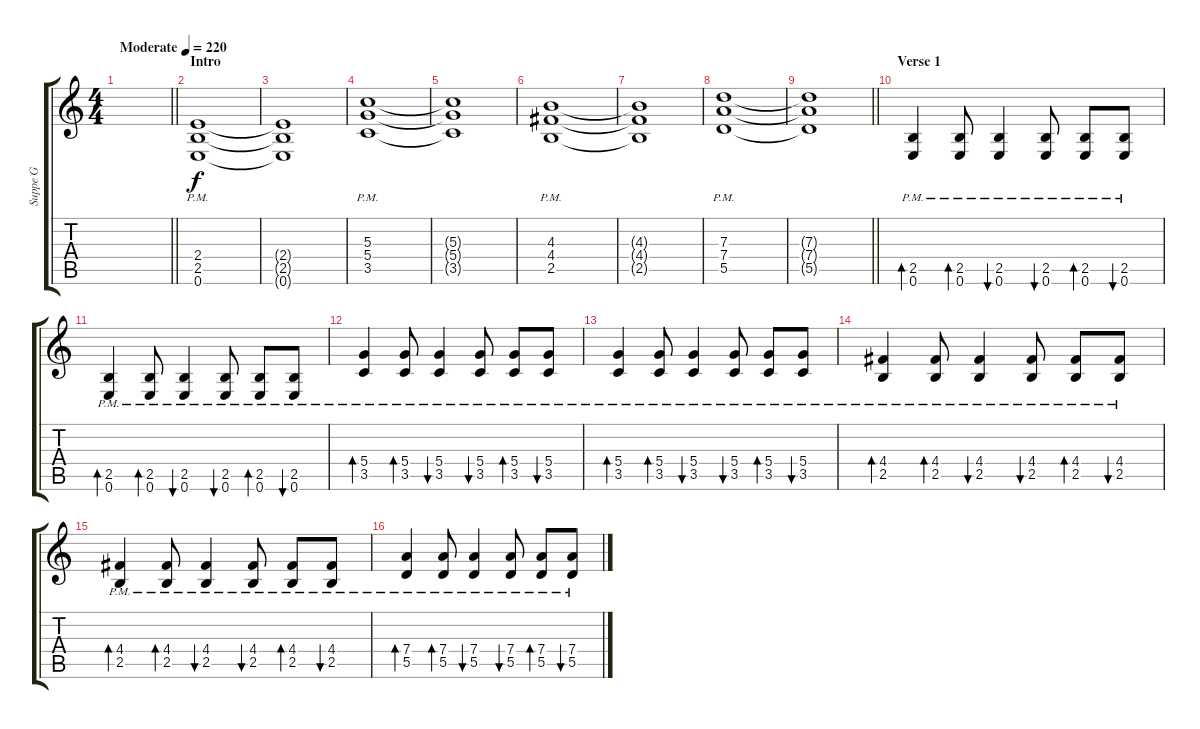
\track ("Suppe G" "Suppe G") {instrument distortionguitar}
\staff {score tabs}
\tuning (E4 B3 G3 D3 A2 E2) {hide}
\ts (4 4)
\tempo (220 "Moderate")
\clef g2
\barLineRight lightlight
\ks c
|
\section ("" "Intro")
(2.4{pm} 2.5{pm} 0.6{pm}).1 |
(2.4{t} 2.5{t} 0.6{t}).1 |
(5.3{pm} 5.4{pm} 3.5{pm}).1 |
(5.3{t} 5.4{t} 3.5{t}).1 |
(4.3{pm} 4.4{pm} 2.5{pm}).1 |
(4.3{t} 4.4{t} 2.5{t}).1 |
(7.3{pm} 7.4{pm} 5.5{pm}).1 |
\barLineRight lightlight
(7.3{t} 7.4{t} 5.5{t}).1 |
\section ("" "Verse 1")
(2.5{pm} 0.6{pm}).4{bd 60} (2.5{pm} 0.6{pm}).8{bd 60} (2.5{pm} 0.6{pm}).4{bu 60} (2.5{pm} 0.6{pm}).8{bu 60} (2.5{pm} 0.6{pm}).8{bd 60} (2.5{pm} 0.6{pm}).8{bu 60} |
(2.5{pm} 0.6{pm}).4{bd 60} (2.5{pm} 0.6{pm}).8{bd 60} (2.5{pm} 0.6{pm}).4{bu 60} (2.5{pm} 0.6{pm}).8{bu 60} (2.5{pm} 0.6{pm}).8{bd 60} (2.5{pm} 0.6{pm}).8{bu 60} |
(5.4{pm} 3.5{pm}).4{bd 60} (5.4{pm} 3.5{pm}).8{bd 60} (5.4{pm} 3.5{pm}).4{bu 60} (5.4{pm} 3.5{pm}).8{bu 60} (5.4{pm} 3.5{pm}).8{bd 60} (5.4{pm} 3.5{pm}).8{bu 60} |
(5.4{pm} 3.5{pm}).4{bd 60} (5.4{pm} 3.5{pm}).8{bd 60} (5.4{pm} 3.5{pm}).4{bu 60} (5.4{pm} 3.5{pm}).8{bu 60} (5.4{pm} 3.5{pm}).8{bd 60} (5.4{pm} 3.5{pm}).8{bu 60} |
(4.4{pm} 2.5{pm}).4{bd 60} (4.4{pm} 2.5{pm}).8{bd 60} (4.4{pm} 2.5{pm}).4{bu 60} (4.4{pm} 2.5{pm}).8{bu 60} (4.4{pm} 2.5{pm}).8{bd 60} (4.4{pm} 2.5{pm}).8{bu 60} |
(4.4{pm} 2.5{pm}).4{bd 60} (4.4{pm} 2.5{pm}).8{bd 60} (4.4{pm} 2.5{pm}).4{bu 60} (4.4{pm} 2.5{pm}).8{bu 60} (4.4{pm} 2.5{pm}).8{bd 60} (4.4{pm} 2.5{pm}).8{bu 60} |
(7.4{pm} 5.5{pm}).4{bd 60} (7.4{pm} 5.5{pm}).8{bd 60} (7.4{pm} 5.5{pm}).4{bu 60} (7.4{pm} 5.5{pm}).8{bu 60} (7.4{pm} 5.5{pm}).8{bd 60} (7.4{pm} 5.5{pm}).8{bu 60}
